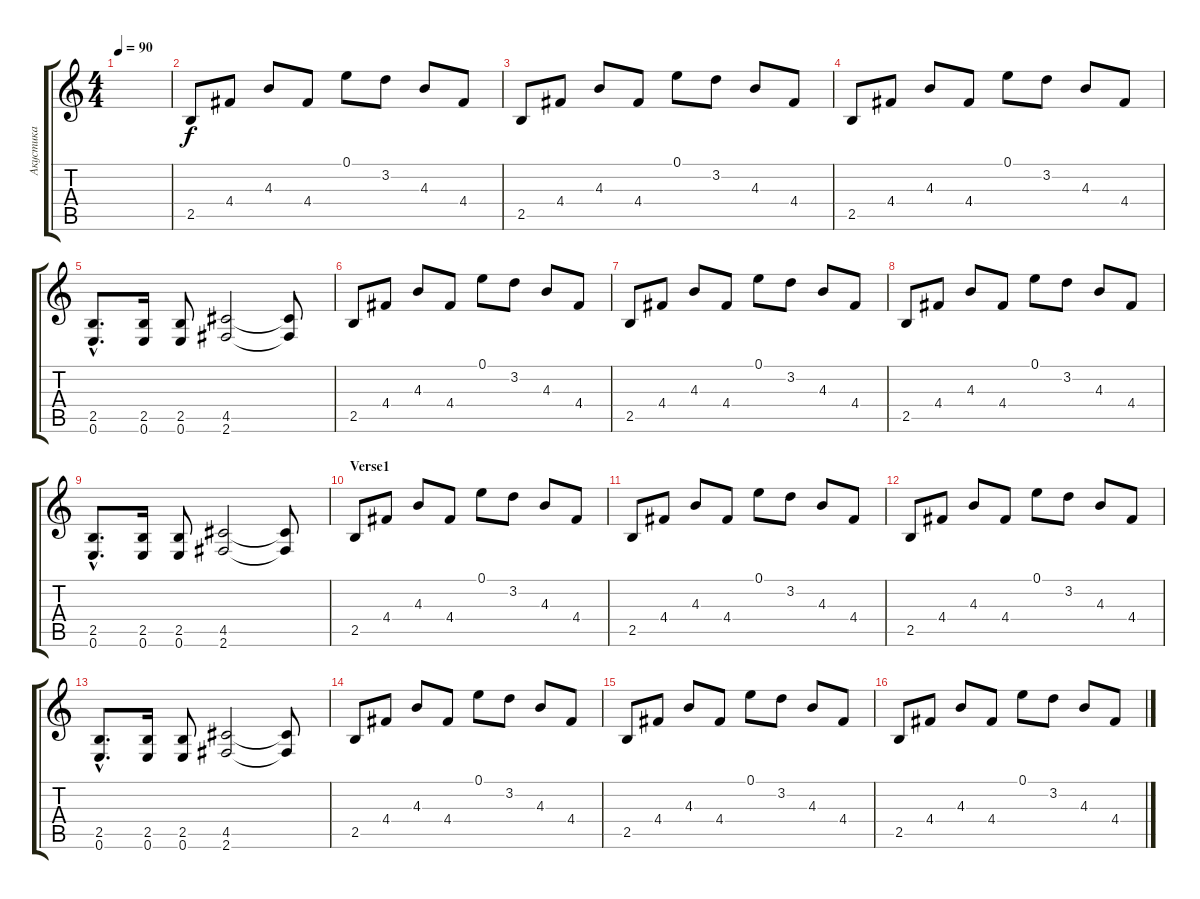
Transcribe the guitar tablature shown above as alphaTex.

\track ("Акустика" "Акустика") {instrument acousticguitarsteel}
\staff {score tabs}
\tuning (E4 B3 G3 D3 A2 E2) {hide}
\ts (4 4)
\tempo 90
\clef g2
\ks c
|
2.5.8 4.4.8 4.3.8 4.4.8 0.1.8 3.2.8 4.3.8 4.4.8 |
2.5.8 4.4.8 4.3.8 4.4.8 0.1.8 3.2.8 4.3.8 4.4.8 |
2.5.8 4.4.8 4.3.8 4.4.8 0.1.8 3.2.8 4.3.8 4.4.8 |
(2.5{hac} 0.6{hac}).8{d} (2.5 0.6).16 (2.5 0.6).8 (4.5 2.6).2 (4.5{t} 2.6{t}).8 |
2.5.8 4.4.8 4.3.8 4.4.8 0.1.8 3.2.8 4.3.8 4.4.8 |
2.5.8 4.4.8 4.3.8 4.4.8 0.1.8 3.2.8 4.3.8 4.4.8 |
2.5.8 4.4.8 4.3.8 4.4.8 0.1.8 3.2.8 4.3.8 4.4.8 |
(2.5{hac} 0.6{hac}).8{d} (2.5 0.6).16 (2.5 0.6).8 (4.5 2.6).2 (4.5{t} 2.6{t}).8 |
\section ("" "Verse1")
2.5.8 4.4.8 4.3.8 4.4.8 0.1.8 3.2.8 4.3.8 4.4.8 |
2.5.8 4.4.8 4.3.8 4.4.8 0.1.8 3.2.8 4.3.8 4.4.8 |
2.5.8 4.4.8 4.3.8 4.4.8 0.1.8 3.2.8 4.3.8 4.4.8 |
(2.5{hac} 0.6{hac}).8{d} (2.5 0.6).16 (2.5 0.6).8 (4.5 2.6).2 (4.5{t} 2.6{t}).8 |
2.5.8 4.4.8 4.3.8 4.4.8 0.1.8 3.2.8 4.3.8 4.4.8 |
2.5.8 4.4.8 4.3.8 4.4.8 0.1.8 3.2.8 4.3.8 4.4.8 |
2.5.8 4.4.8 4.3.8 4.4.8 0.1.8 3.2.8 4.3.8 4.4.8
